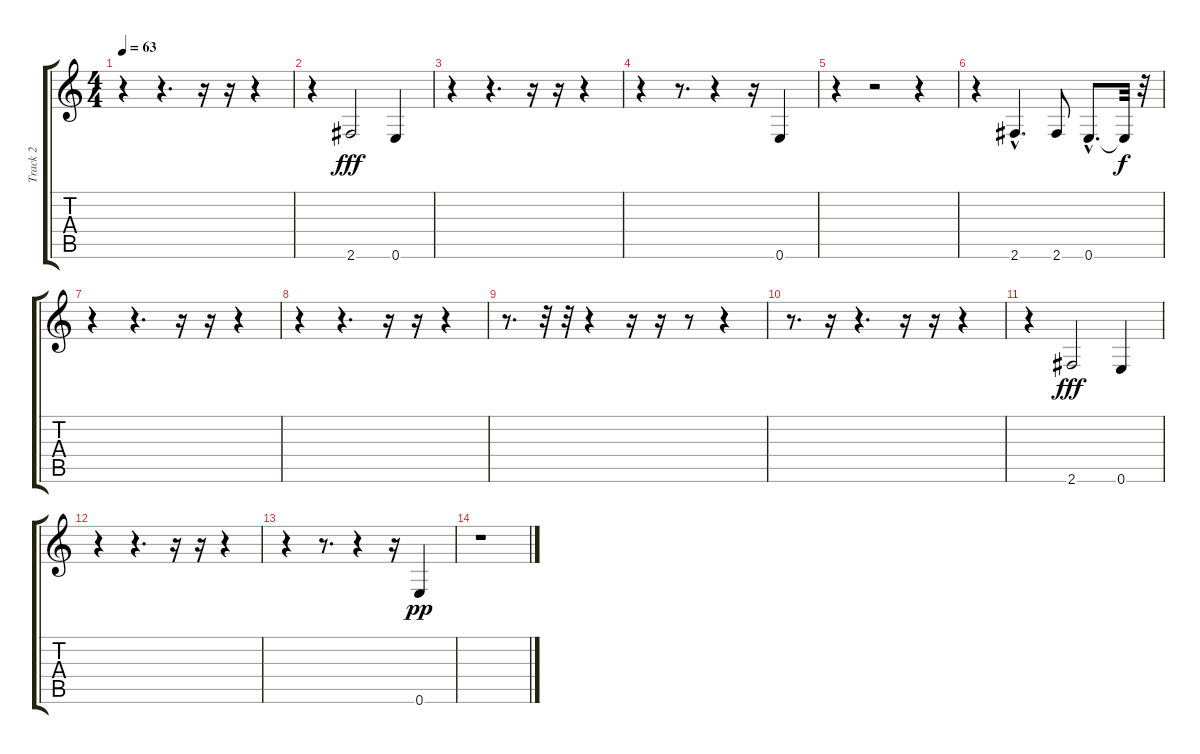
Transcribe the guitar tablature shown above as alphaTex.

\track ("Track 2" "Track 2") {instrument electricbassfinger}
\staff {score tabs}
\tuning (E4 B3 G3 D3 A2 E2) {hide}
\ts (4 4)
\tempo 63
\clef g2
\ks c
r.4{dy fff instrument electricbassfinger} r.4{d} r.16 r.16 r.4 |
r.4 2.6.2 0.6.4 |
r.4 r.4{d} r.16 r.16 r.4 |
r.4 r.8{d} r.4 r.16 0.6.4 |
r.4 r.2 r.4 |
r.4 2.6{hac}.4{d} 2.6.8 0.6{hac}.8{d} 0.6{t}.32{dy f} r.32 |
r.4 r.4{d} r.16 r.16 r.4 |
r.4 r.4{d} r.16 r.16 r.4 |
r.8{d} r.32 r.32 r.4 r.16 r.16 r.8 r.4 |
r.8{d} r.16 r.4{d} r.16 r.16 r.4 |
r.4 2.6.2{dy fff} 0.6.4 |
r.4 r.4{d} r.16 r.16 r.4 |
r.4 r.8{d} r.4 r.16 0.6.4{dy pp} |
r.1
